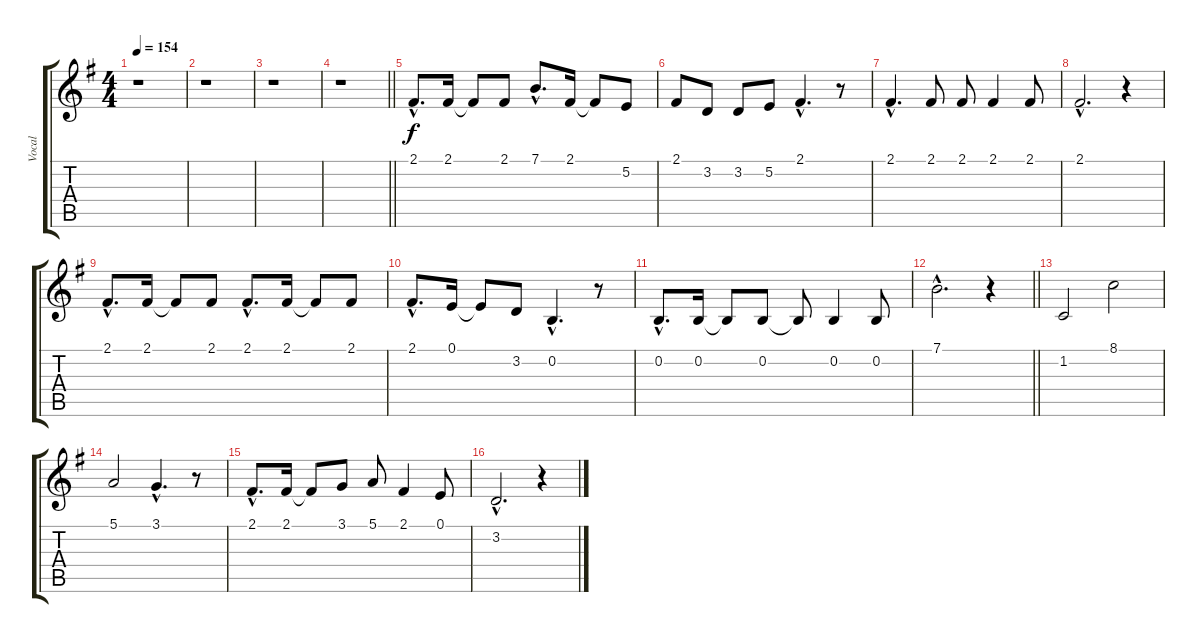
\track ("Vocal" "Vocal") {instrument trumpet}
\staff {score tabs}
\tuning (E4 B3 G3 D3 A2 E2) {hide}
\ts (4 4)
\tempo 154
\clef g2
\ks g
r.1{dy f} |
r.1 |
r.1 |
\barLineRight lightlight
r.1 |
2.1{hac}.8{d} 2.1.16 2.1{t}.8 2.1.8 7.1{hac}.8{d} 2.1.16 2.1{t}.8 5.2.8 |
2.1.8 3.2.8 3.2.8 5.2.8 2.1{hac}.4{d} r.8 |
2.1{hac}.4{d} 2.1.8 2.1.8 2.1.4 2.1.8 |
2.1{hac}.2{d} r.4 |
2.1{hac}.8{d} 2.1.16 2.1{t}.8 2.1.8 2.1{hac}.8{d} 2.1.16 2.1{t}.8 2.1.8 |
2.1{hac}.8{d} 0.1.16 0.1{t}.8 3.2.8 0.2{hac}.4{d} r.8 |
0.2{hac}.8{d} 0.2.16 0.2{t}.8 0.2.8 0.2{t}.8 0.2.4 0.2.8 |
\barLineRight lightlight
7.1{hac}.2{d} r.4 |
1.2.2 8.1.2 |
5.1.2 3.1{hac}.4{d} r.8 |
2.1{hac}.8{d} 2.1.16 2.1{t}.8 3.1.8 5.1.8 2.1.4 0.1.8 |
3.2{hac}.2{d} r.4
